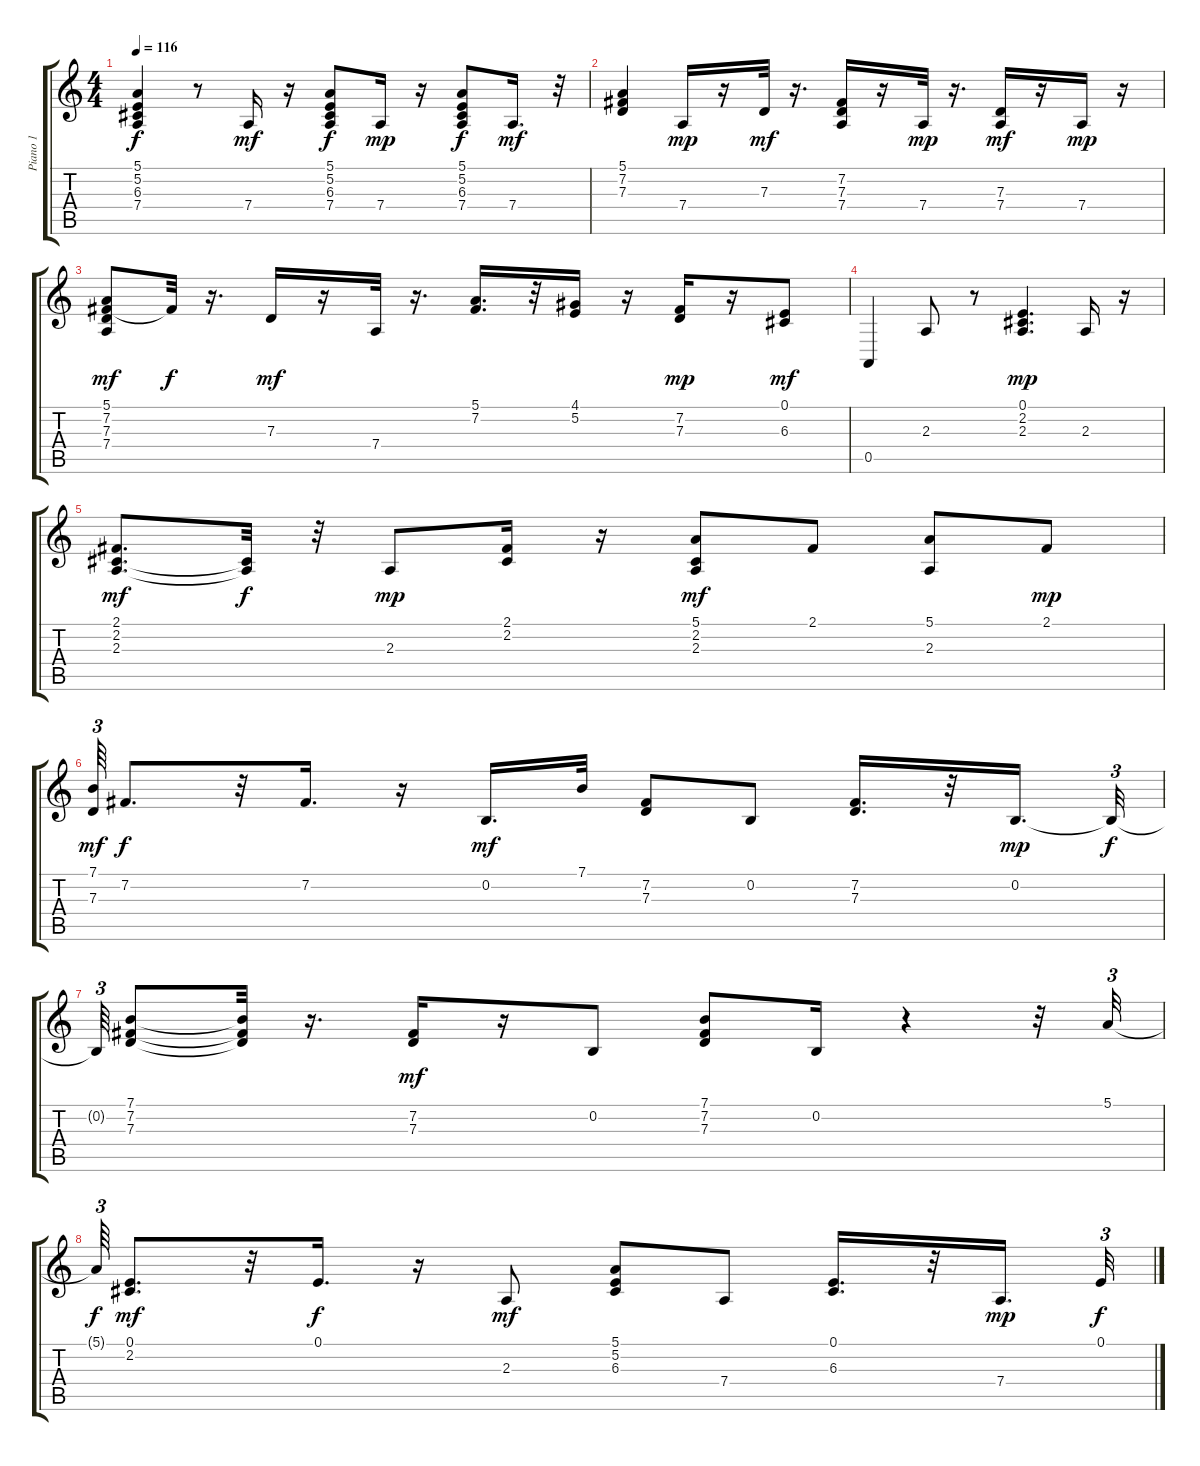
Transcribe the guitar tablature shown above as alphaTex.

\track ("Piano 1 " "Piano 1 ") {instrument acousticgrandpiano}
\staff {score tabs}
\tuning (E4 B3 G3 D3 A2 E2) {hide}
\ts (4 4)
\tempo 116
\clef g2
\ks c
(5.1 5.2 6.3 7.4).4{dy f} r.8 7.4.16{dy mf} r.16 (5.1 5.2 6.3 7.4).8{dy f} 7.4.16{dy mp} r.16 (5.1 5.2 6.3 7.4).8{dy f} 7.4.16{d dy mf} r.32 |
(5.1 7.2 7.3).4 7.4.16{dy mp} r.16 7.3.32{dy mf} r.16{d} (7.2 7.3 7.4).16 r.16 7.4.32{dy mp} r.16{d} (7.3 7.4).16{dy mf} r.16 7.4.16{dy mp} r.16 |
(5.1 7.2 7.3 7.4).8{dy mf} 7.2{t}.32{dy f} r.16{d} 7.3.16{dy mf} r.16 7.4.32 r.16{d} (5.1 7.2).16{d} r.32 (4.1 5.2).16 r.16 (7.2 7.3).16{dy mp} r.16 (0.1 6.3).8{dy mf} |
0.5.4 2.3.8 r.8 (0.1 2.2 2.3).4{d dy mp} 2.3.16 r.16 |
(2.1 2.2 2.3).8{d dy mf} (2.2{t} 2.3{t}).32{dy f} r.32 2.3.8{dy mp} (2.1 2.2).16 r.16 (5.1 2.2 2.3).8{dy mf} 2.1.8 (5.1 2.3).8 2.1.8{dy mp} |
(7.1 7.3).64{tu (3 2) dy mf} 7.2.8{d dy f} r.32 7.2.16{d} r.16 0.2.16{d dy mf} 7.1.32 (7.2 7.3).8 0.2.8 (7.2 7.3).16{d} r.32 0.2.16{d dy mp} 0.2{t}.32{tu (3 2) dy f} |
0.2{t}.64{tu (3 2)} (7.1 7.2 7.3).8 (7.1{t} 7.2{t} 7.3{t}).32 r.16{d} (7.2 7.3).16{dy mf} r.16 0.2.8 (7.1 7.2 7.3).8 0.2.16 r.4 r.32 5.1.32{tu (3 2)} |
5.1{t}.64{tu (3 2) dy f} (0.1 2.2).8{d dy mf} r.32 0.1.16{d dy f} r.16 2.3.8{dy mf} (5.1 5.2 6.3).8 7.4.8 (0.1 6.3).16{d} r.32 7.4.16{d dy mp} 0.1.32{tu (3 2) dy f}
